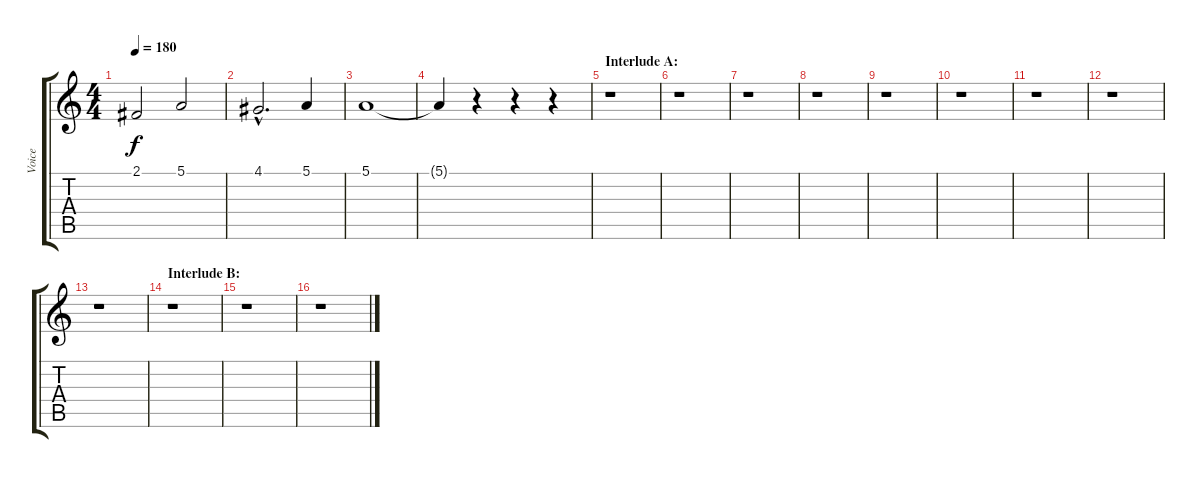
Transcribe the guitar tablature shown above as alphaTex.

\track ("Voice" "Voice") {instrument cello}
\staff {score tabs}
\tuning (E4 B3 G3 D3 A2 E2) {hide}
\ts (4 4)
\tempo 180
\clef g2
\ks c
2.1.2{dy f} 5.1.2 |
4.1{hac}.2{d} 5.1.4 |
5.1.1 |
5.1{t}.4 r.4 r.4 r.4 |
\section ("" "Interlude A:")
r.1 |
r.1 |
r.1 |
r.1 |
r.1 |
r.1 |
r.1 |
r.1 |
r.1 |
\section ("" "Interlude B:")
r.1 |
r.1 |
r.1
